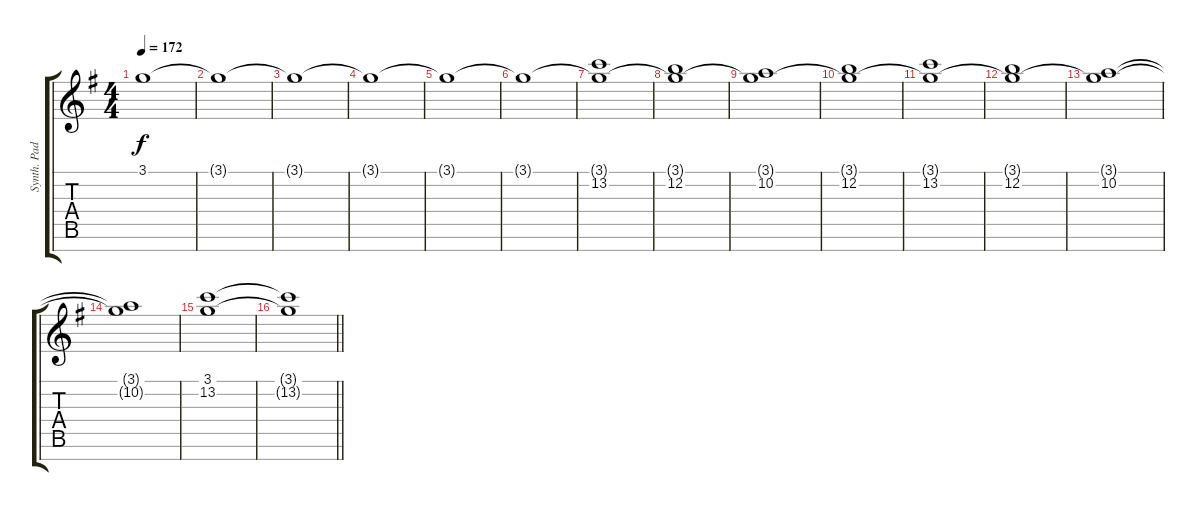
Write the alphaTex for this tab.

\track ("Synth. Pad I" "Synth. Pad") {instrument pad2warm}
\staff {score tabs}
\tuning (E5 B4 G4 D4 A3 E3 B2) {hide}
\ts (4 4)
\tempo 172
\clef g2
\ks g
3.1{t}.1{dy f} |
3.1{t}.1 |
3.1{t}.1 |
3.1{t}.1 |
3.1{t}.1 |
3.1{t}.1 |
(3.1{t} 13.2).1 |
(3.1{t} 12.2).1 |
(3.1{t} 10.2).1 |
(3.1{t} 12.2).1 |
(3.1{t} 13.2).1 |
(3.1{t} 12.2).1 |
(3.1{t} 10.2).1 |
(3.1{t} 10.2{t}).1 |
(3.1 13.2).1 |
\barLineRight lightlight
(3.1{t} 13.2{t}).1
